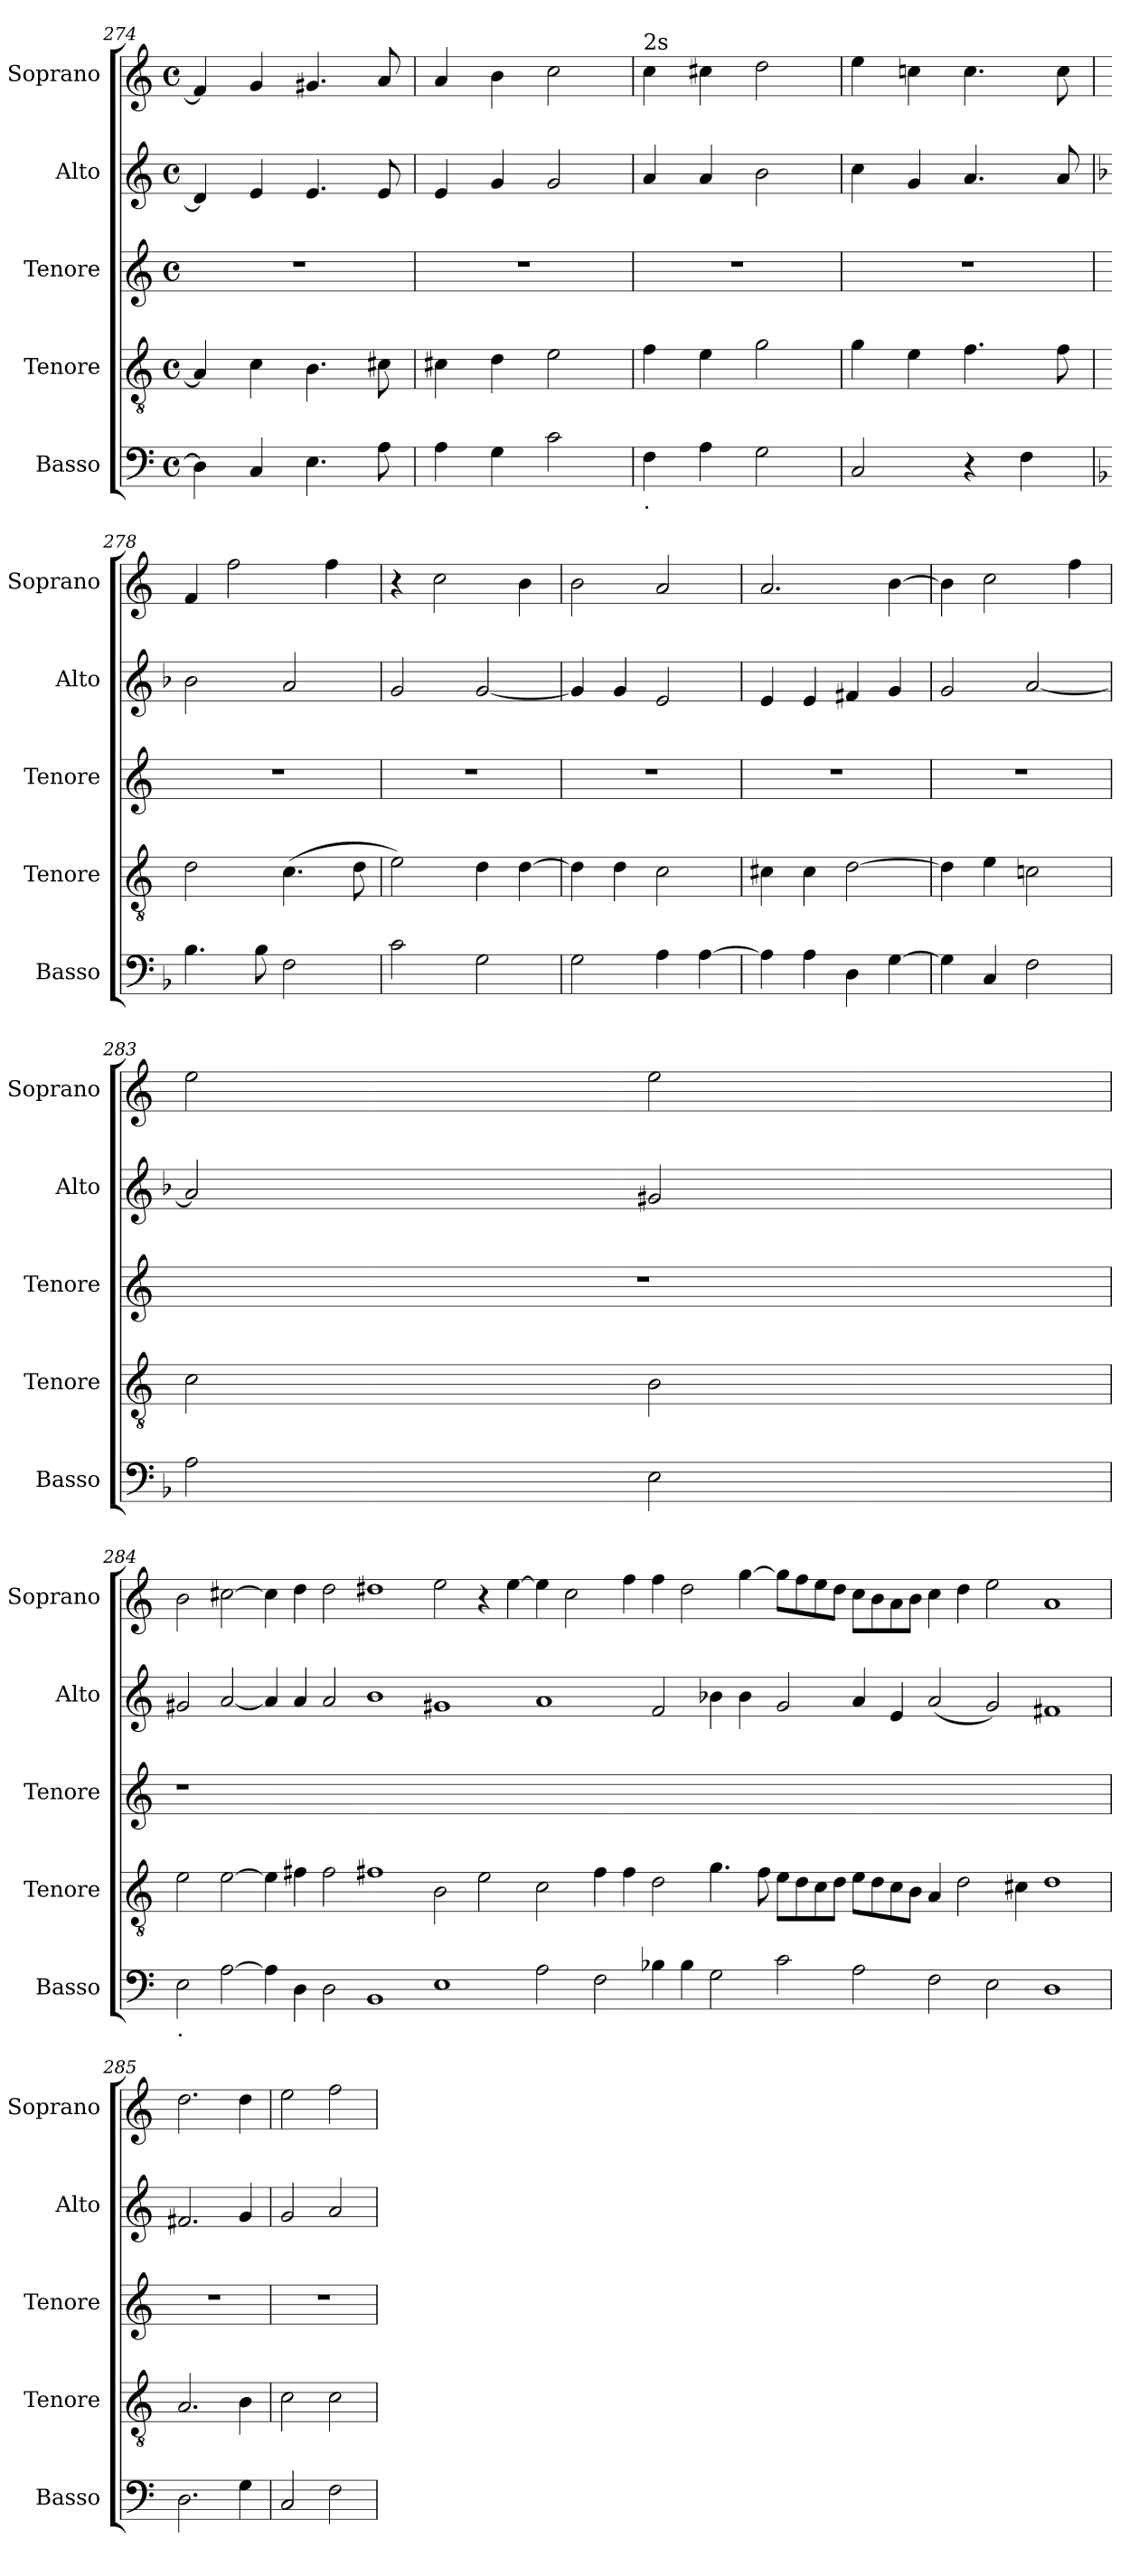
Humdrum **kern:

**kern	**kern	**kern	**kern	**kern
*part5	*part4	*part3	*part2	*part1
*staff5	*staff4	*staff3	*staff2	*staff1
*I"Basso	*I"Tenore	*I"Tenore	*I"Alto	*I"Soprano
*I'Basso	*I'Tenore	*I'Tenore	*I'Alto	*I'Soprano
*clefF4	*clefGv2	*clefG2	*clefG2	*clefG2
*k[]	*k[]	*k[]	*k[]	*k[]
*C:	*C:	*C:	*C:	*C:
*M4/4	*M4/4	*M4/4	*M4/4	*M4/4
*met(c)	*met(c)	*met(c)	*met(c)	*met(c)
=274	=274	=274	=274	=274
4D\]	4A/]	1r	4d/]	4f/]
4C/	4c\	.	4e/	4g/
4.E\	4.B\	.	4.e/	4.g#X/
8A\	8c#X\	.	8e/	8a/
=275	=275	=275	=275	=275
4A\	4c#X\	1r	4e/	4a/
4G\	4d\	.	4g/	4b\
2c\	2e\	.	2g/	2cc\
!!LO:LB:g=z
=276	=276	=276	=276	=276
!	!	!	!	!LO:TX:a:t=2s
!LO:TX:b:t=.	!	!	!	!
4F\	4f\	1r	4a/	4cc\
4A\	4e\	.	4a/	4cc#X\
2G\	2g\	.	2b\	2dd\
=277	=277	=277	=277	=277
2C/	4g\	1r	4cc\	4ee\
.	4e\	.	4g/	4ccn\
4r	4.f\	.	4.a/	4.cc\
4F\	.	.	.	.
.	8f\	.	8a/	8cc\
=278	=278	=278	=278	=278
*k[b-]	*	*	*k[b-]	*
*F:	*	*	*F:	*
4.B-\	2d\	1r	2b-\	4f/
.	.	.	.	2ff\
8B-\	.	.	.	.
2F\	(>4.c\	.	2a/	.
.	.	.	.	4ff\
.	8d\	.	.	.
=279	=279	=279	=279	=279
2c\	2e\)	1r	2g/	4r
.	.	.	.	2cc\
2G\	4d\	.	[<2g/	.
.	[>4d\	.	.	4b\
=280	=280	=280	=280	=280
2G\	4d\]	1r	4g/]	2b\
.	4d\	.	4g/	.
4A\	2c\	.	2e/	2a/
[>4A\	.	.	.	.
=281	=281	=281	=281	=281
4A\]	4c#X\	1r	4e/	2.a/
4A\	4c#\	.	4e/	.
4D\	[>2d\	.	4f#X/	.
[>4G\	.	.	4g/	[>4b\
=282	=282	=282	=282	=282
4G\]	4d\]	1r	2g/	4b\]
4C/	4e\	.	.	2cc\
2F\	2cn\	.	[<2a/	.
.	.	.	.	4ff\
=283	=283	=283	=283	=283
2A\	2c\	1r	2a/]	2ee\
2E\	2B\	.	2g#X/	2ee\
!!LO:PB:g=z
=284	=284	=284	=284	=284
*k[]	*	*	*k[]	*
*C:	*	*	*C:	*
!LO:TX:b:t=.	!	!	!	!
2E\	2e\	1r	2g#X/	2b\
[>2A\	[>2e\	.	[<2a/	[>2cc#X\
4A\]	4e\]	000ryy	4a/]	4cc#\]
4D\	4f#X\	.	4a/	4dd\
2D\	2f#\	.	2a/	2dd\
1BB	1f#X	.	1b	1dd#X
1E	2B\	.	1g#X	2ee\
.	2e\	.	.	4r
.	.	.	.	[>4ee\
2A\	2c\	.	1a	4ee\]
.	.	.	.	2cc#\
2F\	4f#\	.	.	.
.	4f#\	.	.	4ff\
4B-X\	2d\	.	2f/	4ff\
4B-\	.	.	.	2dd#\
2G\	4.g\	.	4b-X\	.
.	.	.	4b-\	[>4gg\
.	8f#\	.	.	.
2c\	8e\L	.	2g#/	8gg\L]
.	8d\	.	.	8ff\
.	8c\	.	.	8ee\
.	8d\J	.	.	8dd#\J
2A\	8e\L	.	4a/	8cc#\L
.	8d\	.	.	8b\
.	8c\	.	4e/	8a\
.	8B\J	.	.	8b\J
2F\	4A/	.	(<2a/	4cc#\
.	2d\	.	.	4dd#\
2E\	.	.	2g#/)	2ee\
.	4c#\	.	.	.
1D	1d	.	1f#	1a
!!LO:LB:g=z
=285!	=285!	=285!	=285!	=285!
2.D\	2.A/	1r	2.f#X/	2.dd\
4G\	4B\	.	4g/	4dd\
=286	=286	=286	=286	=286
2C/	2c\	1r	2g/	2ee\
2F\	2c\	.	2a/	2ff\
=	=	=	=	=
*-	*-	*-	*-	*-
